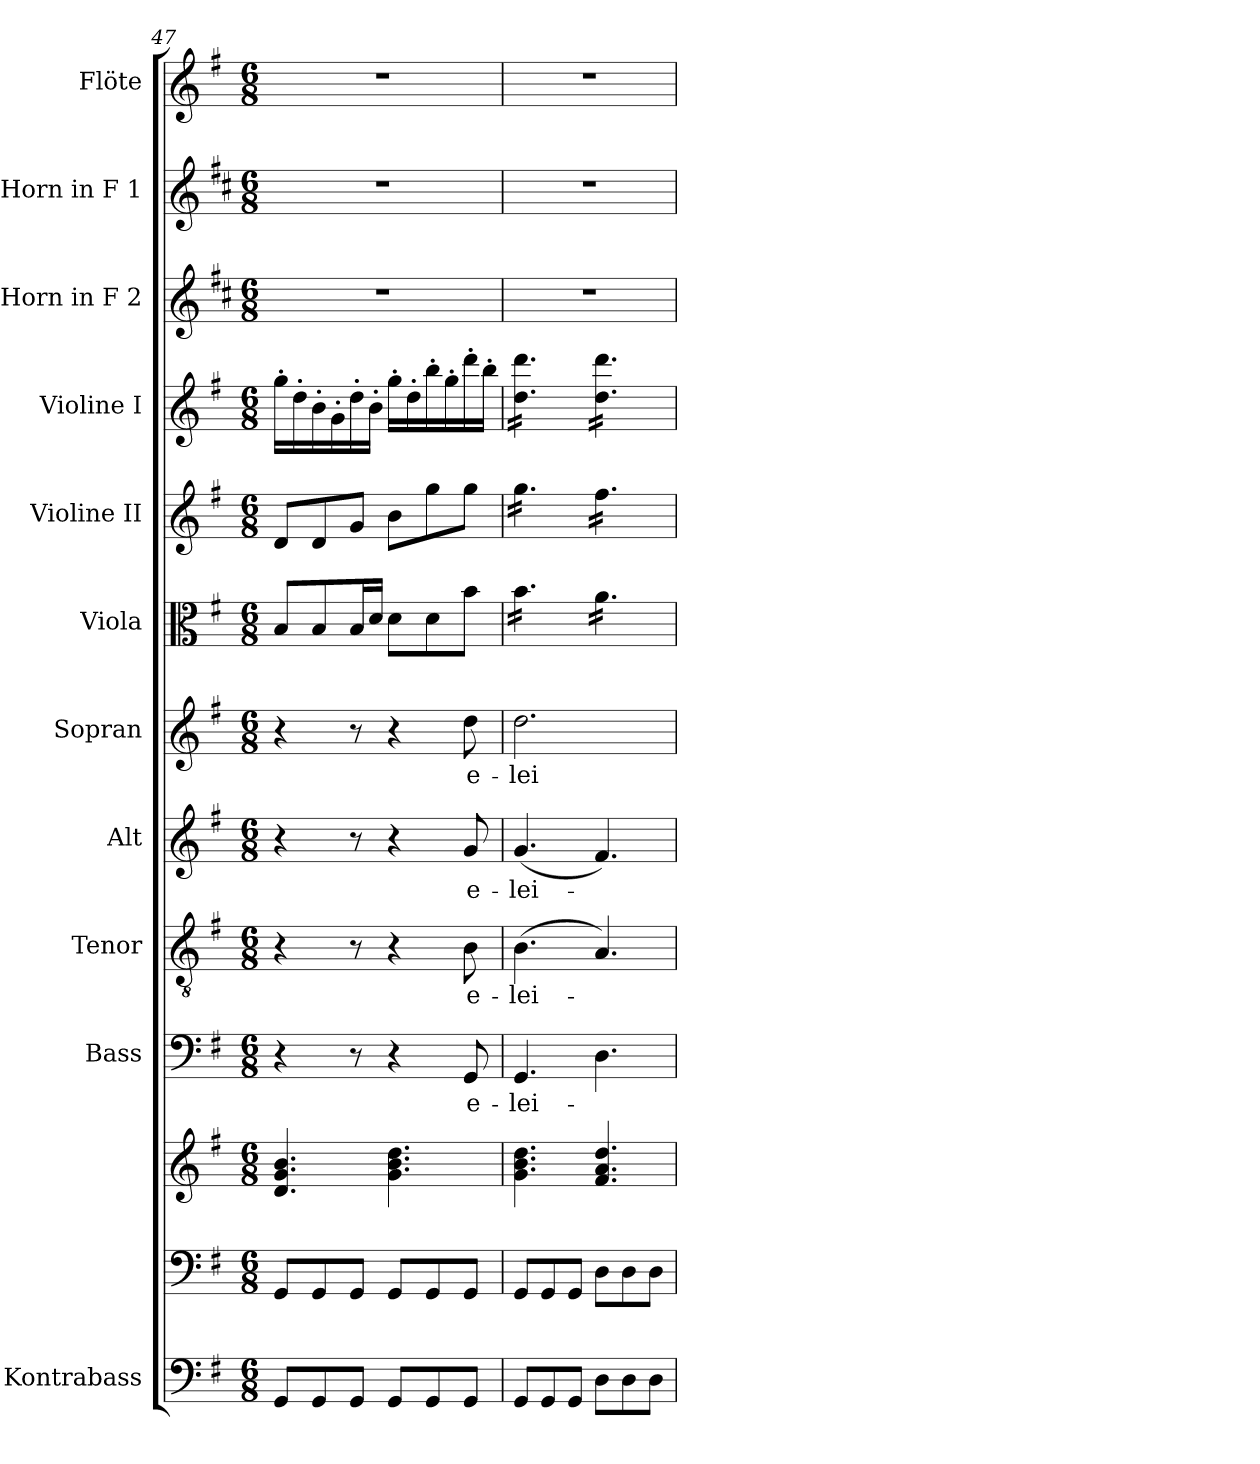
**kern	**kern	**kern	**kern	**text	**kern	**text	**kern	**text	**kern	**text	**kern	**kern	**kern	**kern	**kern	**kern
*part12	*part11	*part11	*part10	*part10	*part9	*part9	*part8	*part8	*part7	*part7	*part6	*part5	*part4	*part3	*part2	*part1
*staff13	*staff12	*staff11	*staff10	*staff10	*staff9	*staff9	*staff8	*staff8	*staff7	*staff7	*staff6	*staff5	*staff4	*staff3	*staff2	*staff1
*I"Kontrabass	*	*	*I"Bass	*	*I"Tenor	*	*I"Alt	*	*I"Sopran	*	*I"Viola	*I"Violine II	*I"Violine I	*I"Horn in F 2	*I"Horn in F 1	*I"Flöte
*I'Kb.	*	*	*I'B.	*	*I'T.	*	*I'A.	*	*I'S.	*	*I'Vla.	*I'Vl. II	*I'Vl. I	*	*	*I'Fl.
*clefF4	*clefF4	*clefG2	*clefF4	*	*clefGv2	*	*clefG2	*	*clefG2	*	*clefC3	*clefG2	*clefG2	*clefG2	*clefG2	*clefG2
*ITrd7c12	*	*	*	*	*	*	*	*	*	*	*	*	*	*ITrd4c7	*ITrd4c7	*
*k[f#]	*k[f#]	*k[f#]	*k[f#]	*	*k[f#]	*	*k[f#]	*	*k[f#]	*	*k[f#]	*k[f#]	*k[f#]	*k[f#]	*k[f#]	*k[f#]
*G:	*G:	*G:	*G:	*	*G:	*	*G:	*	*G:	*	*G:	*G:	*G:	*G:	*G:	*G:
*M6/8	*M6/8	*M6/8	*M6/8	*	*M6/8	*	*M6/8	*	*M6/8	*	*M6/8	*M6/8	*M6/8	*M6/8	*M6/8	*M6/8
=47	=47	=47	=47	=47	=47	=47	=47	=47	=47	=47	=47	=47	=47	=47	=47	=47
8GGG/L	8GG/L	4.d/ 4.g/ 4.b/	4r	.	4r	.	4r	.	4r	.	8B/L	8d/L	16gg'>\LL	2.r	2.r	2.r
.	.	.	.	.	.	.	.	.	.	.	.	.	16dd'>\	.	.	.
8GGG/	8GG/	.	.	.	.	.	.	.	.	.	8B/	8d/	16b'>\	.	.	.
.	.	.	.	.	.	.	.	.	.	.	.	.	16g'>\	.	.	.
8GGG/J	8GG/J	.	8r	.	8r	.	8r	.	8r	.	16B/L	8g/J	16dd'>\	.	.	.
.	.	.	.	.	.	.	.	.	.	.	16d/JJ	.	16b'>\JJ	.	.	.
8GGG/L	8GG/L	4.g\ 4.b\ 4.dd\	4r	.	4r	.	4r	.	4r	.	8d\L	8b\L	16gg'>\LL	.	.	.
.	.	.	.	.	.	.	.	.	.	.	.	.	16dd'>\	.	.	.
8GGG/	8GG/	.	.	.	.	.	.	.	.	.	8d\	8gg\	16bb'>\	.	.	.
.	.	.	.	.	.	.	.	.	.	.	.	.	16gg'>\	.	.	.
!	!	!	!	!LO:LY:b	!	!LO:LY:b	!	!LO:LY:b	!	!LO:LY:b	!	!	!	!	!	!
8GGG/J	8GG/J	.	8GG/	e-	8B\	e-	8g/	e-	8dd\	e-	8b\J	8gg\J	16ddd'>\	.	.	.
.	.	.	.	.	.	.	.	.	.	.	.	.	16bb'>\JJ	.	.	.
=48	=48	=48	=48	=48	=48	=48	=48	=48	=48	=48	=48	=48	=48	=48	=48	=48
!	!	!	!	!LO:LY:b	!	!LO:LY:b	!	!LO:LY:b	!	!LO:LY:b	!	!	!	!	!	!
*	*	*	*	*	*	*	*	*	*	*	*tremolo	*	*	*	*	*
*	*	*	*	*	*	*	*	*	*	*	*	*tremolo	*	*	*	*
*	*	*	*	*	*	*	*	*	*	*	*	*	*tremolo	*	*	*
8GGG/L	8GG/L	4.g\ 4.b\ 4.dd\	4.GG/	-lei-	(>4.B\	-lei-	(<4.g/	-lei-	2.dd\	-lei-	16b\LL	16gg\LL	16dd\ 16ddd\LL	2.r	2.r	2.r
.	.	.	.	.	.	.	.	.	.	.	16b\	16gg\	16dd\ 16ddd\	.	.	.
8GGG/	8GG/	.	.	.	.	.	.	.	.	.	16b\	16gg\	16dd\ 16ddd\	.	.	.
.	.	.	.	.	.	.	.	.	.	.	16b\	16gg\	16dd\ 16ddd\	.	.	.
8GGG/J	8GG/J	.	.	.	.	.	.	.	.	.	16b\	16gg\	16dd\ 16ddd\	.	.	.
.	.	.	.	.	.	.	.	.	.	.	16b\JJ	16gg\JJ	16dd\ 16ddd\JJ	.	.	.
8DD\L	8D\L	4.f#/ 4.a/ 4.dd/	4.D\	.	4.A/)	.	4.f#/)	.	.	.	16a\LL	16ff#\LL	16dd\ 16ddd\LL	.	.	.
.	.	.	.	.	.	.	.	.	.	.	16a\	16ff#\	16dd\ 16ddd\	.	.	.
8DD\	8D\	.	.	.	.	.	.	.	.	.	16a\	16ff#\	16dd\ 16ddd\	.	.	.
.	.	.	.	.	.	.	.	.	.	.	16a\	16ff#\	16dd\ 16ddd\	.	.	.
8DD\J	8D\J	.	.	.	.	.	.	.	.	.	16a\	16ff#\	16dd\ 16ddd\	.	.	.
.	.	.	.	.	.	.	.	.	.	.	16a\JJ	16ff#\JJ	16dd\ 16ddd\JJ	.	.	.
*	*	*	*	*	*	*	*	*	*	*	*	*	*Xtremolo	*	*	*
*	*	*	*	*	*	*	*	*	*	*	*	*Xtremolo	*	*	*	*
*	*	*	*	*	*	*	*	*	*	*	*Xtremolo	*	*	*	*	*
=	=	=	=	=	=	=	=	=	=	=	=	=	=	=	=	=
*-	*-	*-	*-	*-	*-	*-	*-	*-	*-	*-	*-	*-	*-	*-	*-	*-
